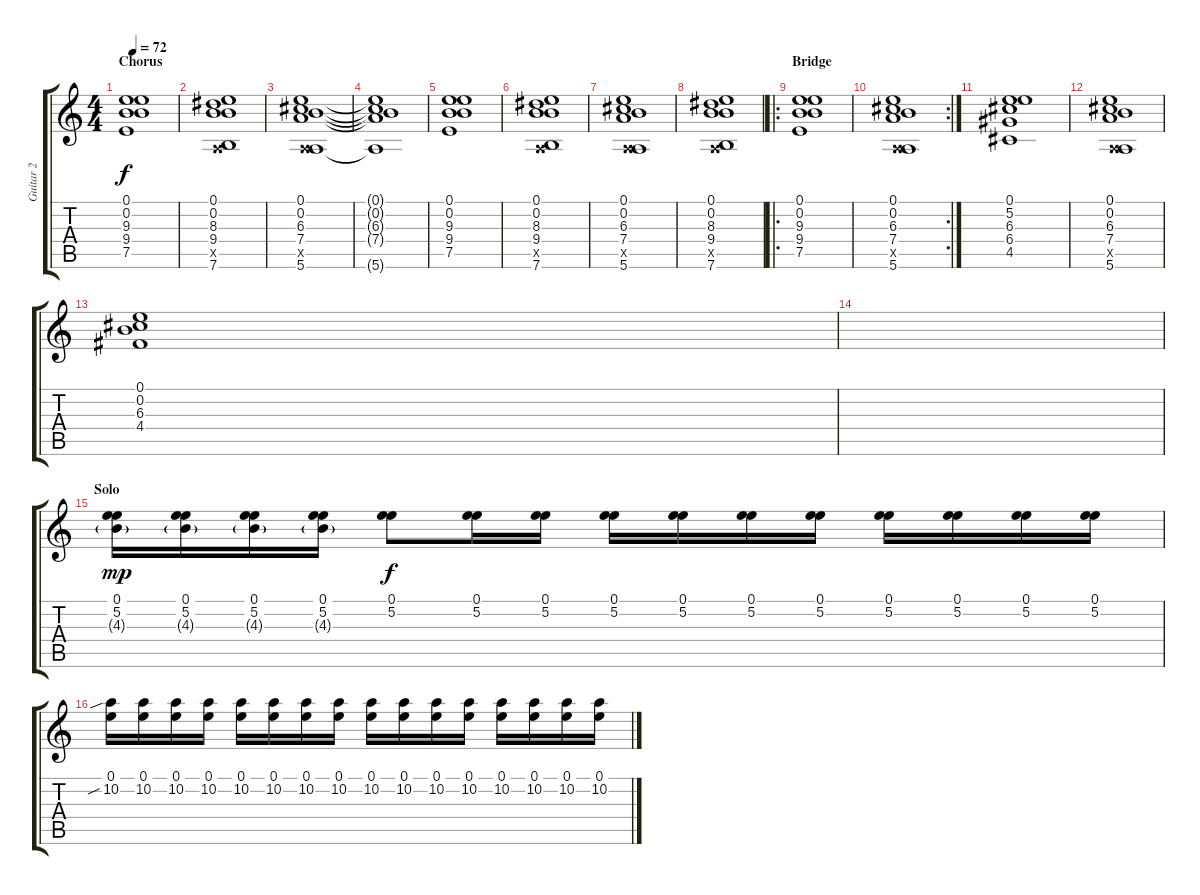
\track ("Guitar 2" "Guitar 2") {instrument distortionguitar}
\staff {score tabs}
\tuning (E4 B3 G3 D3 A2 E2) {hide}
\ts (4 4)
\section ("" "Chorus")
\tempo 72
\clef g2
\ks c
(0.1 0.2 9.3 9.4 7.5).1{dy f} |
(0.1 0.2 8.3 9.4 0.5{x} 7.6).1 |
(0.1 0.2 6.3 7.4 0.5{x} 5.6).1 |
(0.1{t} 0.2{t} 6.3{t} 7.4{t} 5.6{t}).1 |
(0.1 0.2 9.3 9.4 7.5).1 |
(0.1 0.2 8.3 9.4 0.5{x} 7.6).1 |
(0.1 0.2 6.3 7.4 0.5{x} 5.6).1 |
(0.1 0.2 8.3 9.4 0.5{x} 7.6).1 |
\ro
\section ("" "Bridge")
(0.1 0.2 9.3 9.4 7.5).1 |
\rc 2
(0.1 0.2 6.3 7.4 0.5{x} 5.6).1 |
(0.1 5.2 6.3 6.4 4.5).1 |
(0.1 0.2 6.3 7.4 0.5{x} 5.6).1 |
(0.1 0.2 6.3 4.4).1 |
|
\section ("" "Solo")
(0.1 5.2 4.3{g}).16{dy mp} (0.1 5.2 4.3{g}).16 (0.1 5.2 4.3{g}).16 (0.1 5.2 4.3{g}).16 (0.1 5.2).8{dy f} (0.1 5.2).16 (0.1 5.2).16 (0.1 5.2).16 (0.1 5.2).16 (0.1 5.2).16 (0.1 5.2).16 (0.1 5.2).16 (0.1 5.2).16 (0.1 5.2).16 (0.1 5.2).16 |
(0.1 10.2{sib}).16 (0.1 10.2).16 (0.1 10.2).16 (0.1 10.2).16 (0.1 10.2).16 (0.1 10.2).16 (0.1 10.2).16 (0.1 10.2).16 (0.1 10.2).16 (0.1 10.2).16 (0.1 10.2).16 (0.1 10.2).16 (0.1 10.2).16 (0.1 10.2).16 (0.1 10.2).16 (0.1 10.2).16
